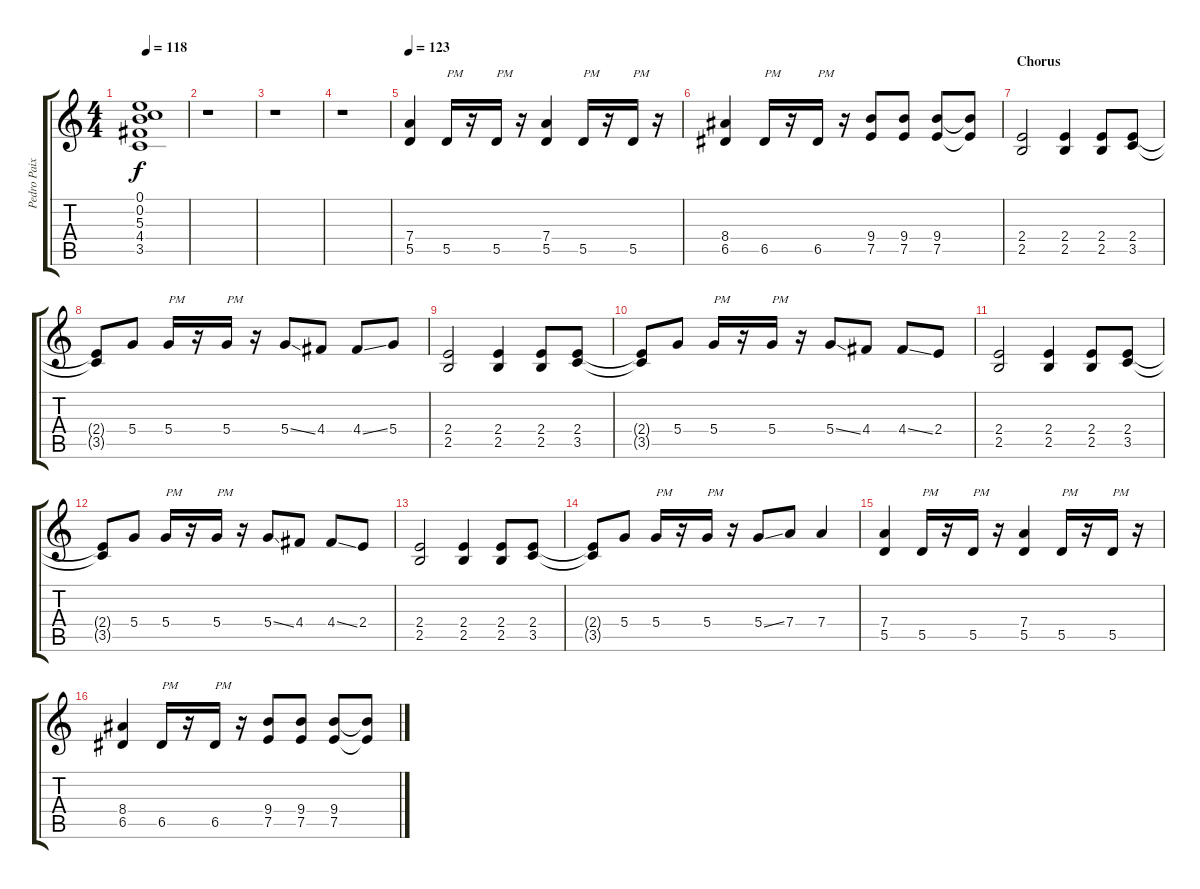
\track ("" "Pedro Paix") {instrument overdrivenguitar}
\staff {score tabs}
\tuning (E4 B3 G3 D3 A2 E2) {hide}
\ts (4 4)
\tempo 118
\clef g2
\ks c
(0.1{t} 0.2{t} 5.3{t} 4.4{t} 3.5{t}).1{dy f} |
r.1 |
r.1 |
r.1 |
\tempo 123
(7.4 5.5).4{volume 12 instrument overdrivenguitar} 5.5.16{txt "PM"} r.16 5.5.16{txt "PM"} r.16 (7.4 5.5).4 5.5.16{txt "PM"} r.16 5.5.16{txt "PM"} r.16 |
(8.4 6.5).4 6.5.16{txt "PM"} r.16 6.5.16{txt "PM"} r.16 (9.4 7.5).8 (9.4 7.5).8 (9.4 7.5).8 (9.4{t} 7.5{t}).8 |
\section ("" "Chorus")
(2.4 2.5).2 (2.4 2.5).4 (2.4 2.5).8 (2.4 3.5).8 |
(2.4{t} 3.5{t}).8 5.4.8 5.4.16{txt "PM"} r.16 5.4.16{txt "PM"} r.16 5.4{ss}.8 4.4.8 4.4{ss}.8 5.4.8 |
(2.4 2.5).2 (2.4 2.5).4 (2.4 2.5).8 (2.4 3.5).8 |
(2.4{t} 3.5{t}).8 5.4.8 5.4.16{txt "PM"} r.16 5.4.16{txt "PM"} r.16 5.4{ss}.8 4.4.8 4.4{ss}.8 2.4.8 |
(2.4 2.5).2 (2.4 2.5).4 (2.4 2.5).8 (2.4 3.5).8 |
(2.4{t} 3.5{t}).8 5.4.8 5.4.16{txt "PM"} r.16 5.4.16{txt "PM"} r.16 5.4{ss}.8 4.4.8 4.4{ss}.8 2.4.8 |
(2.4 2.5).2 (2.4 2.5).4 (2.4 2.5).8 (2.4 3.5).8 |
(2.4{t} 3.5{t}).8 5.4.8 5.4.16{txt "PM"} r.16 5.4.16{txt "PM"} r.16 5.4{ss}.8 7.4.8 7.4.4 |
(7.4 5.5).4 5.5.16{txt "PM"} r.16 5.5.16{txt "PM"} r.16 (7.4 5.5).4 5.5.16{txt "PM"} r.16 5.5.16{txt "PM"} r.16 |
(8.4 6.5).4 6.5.16{txt "PM"} r.16 6.5.16{txt "PM"} r.16 (9.4 7.5).8 (9.4 7.5).8 (9.4 7.5).8 (9.4{t} 7.5{t}).8
